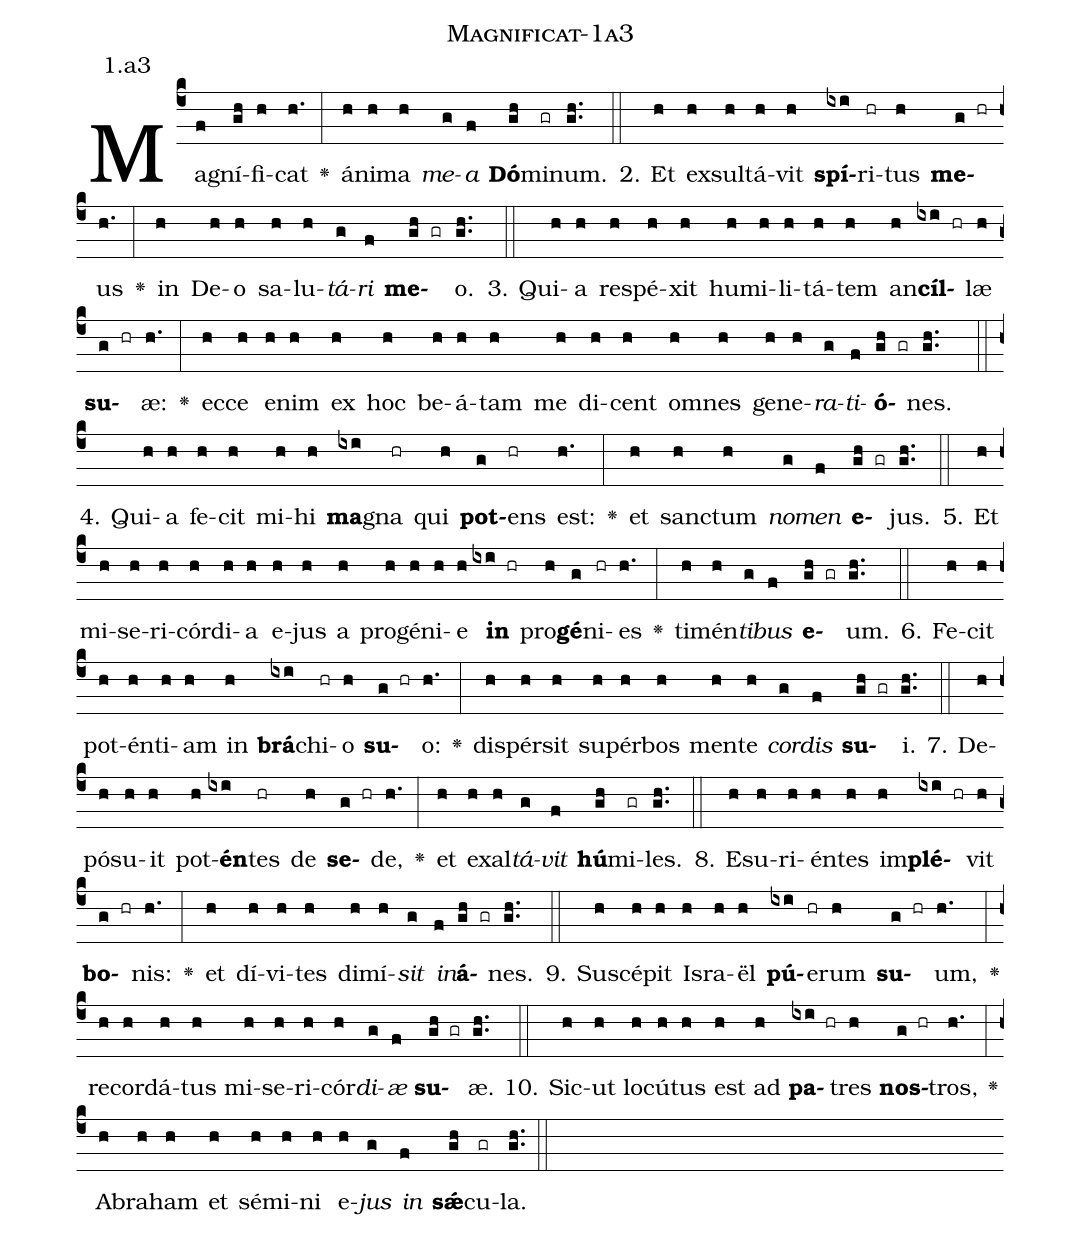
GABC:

name: Magnificat-1a3;
annotation: 1.a3;
%%
(c4)Ma(f)gní(gh)fi(h)cat(h.) <v>\greheightstar</v>(:) á(h)ni(h)ma(h) <i>me</i>(g)<i>a</i>(f) <b>Dó</b>(gh)mi(gr)num.(gh..) (::)
2. Et(h) ex(h)sul(h)tá(h)vit(h) <b>spí</b>(ixi)ri(hr)tus(h) <b>me</b>(g hr)us(h.) <v>\greheightstar</v>(:) in(h) De(h)o(h) sa(h)lu(h)<i>tá</i>(g)<i>ri</i>(f) <b>me</b>(gh gr)o.(gh..) (::)
3. Qui(h)a(h) re(h)spé(h)xit(h) hu(h)mi(h)li(h)tá(h)tem(h) an(h)<b>cíl</b>(ixi hr)læ(h) <b>su</b>(g hr)æ:(h.) <v>\greheightstar</v>(:) ec(h)ce(h) e(h)nim(h) ex(h) hoc(h) be(h)á(h)tam(h) me(h) di(h)cent(h) om(h)nes(h) ge(h)ne(h)<i>ra</i>(g)<i>ti</i>(f)<b>ó</b>(gh gr)nes.(gh..) (::)
4. Qui(h)a(h) fe(h)cit(h) mi(h)hi(h) <b>ma</b>(ixi)gna(hr) qui(h) <b>pot</b>(g)ens(hr) est:(h.) <v>\greheightstar</v>(:) et(h) sanc(h)tum(h) <i>no</i>(g)<i>men</i>(f) <b>e</b>(gh gr)jus.(gh..) (::)
5. Et(h) mi(h)se(h)ri(h)cór(h)di(h)a(h) e(h)jus(h) a(h) pro(h)gé(h)ni(h)e(h) <b>in</b>(ixi hr) pro(h)<b>gé</b>(g)ni(hr)es(h.) <v>\greheightstar</v>(:) ti(h)mén(h)<i>ti</i>(g)<i>bus</i>(f) <b>e</b>(gh gr)um.(gh..) (::)
6. Fe(h)cit(h) pot(h)én(h)ti(h)am(h) in(h) <b>brá</b>(ixi)chi(hr)o(h) <b>su</b>(g hr)o:(h.) <v>\greheightstar</v>(:) di(h)spér(h)sit(h) su(h)pér(h)bos(h) men(h)te(h) <i>cor</i>(g)<i>dis</i>(f) <b>su</b>(gh gr)i.(gh..) (::)
7. De(h)pó(h)su(h)it(h) pot(h)<b>én</b>(ixi)tes(hr) de(h) <b>se</b>(g hr)de,(h.) <v>\greheightstar</v>(:) et(h) ex(h)al(h)<i>tá</i>(g)<i>vit</i>(f) <b>hú</b>(gh)mi(gr)les.(gh..) (::)
8. E(h)su(h)ri(h)én(h)tes(h) im(h)<b>plé</b>(ixi hr)vit(h) <b>bo</b>(g hr)nis:(h.) <v>\greheightstar</v>(:) et(h) dí(h)vi(h)tes(h) di(h)mí(h)<i>sit</i>(g) <i>in</i>(f)<b>á</b>(gh gr)nes.(gh..) (::)
9. Su(h)scé(h)pit(h) Is(h)ra(h)ël(h) <b>pú</b>(ixi)e(hr)rum(h) <b>su</b>(g hr)um,(h.) <v>\greheightstar</v>(:) re(h)cor(h)dá(h)tus(h) mi(h)se(h)ri(h)cór(h)<i>di</i>(g)<i>æ</i>(f) <b>su</b>(gh gr)æ.(gh..) (::)
10. Sic(h)ut(h) lo(h)cú(h)tus(h) est(h) ad(h) <b>pa</b>(ixi hr)tres(h) <b>nos</b>(g hr)tros,(h.) <v>\greheightstar</v>(:) A(h)bra(h)ham(h) et(h) sé(h)mi(h)ni(h) e(h)<i>jus</i>(g) <i>in</i>(f) <b>sǽ</b>(gh)cu(gr)la.(gh..) (::)
